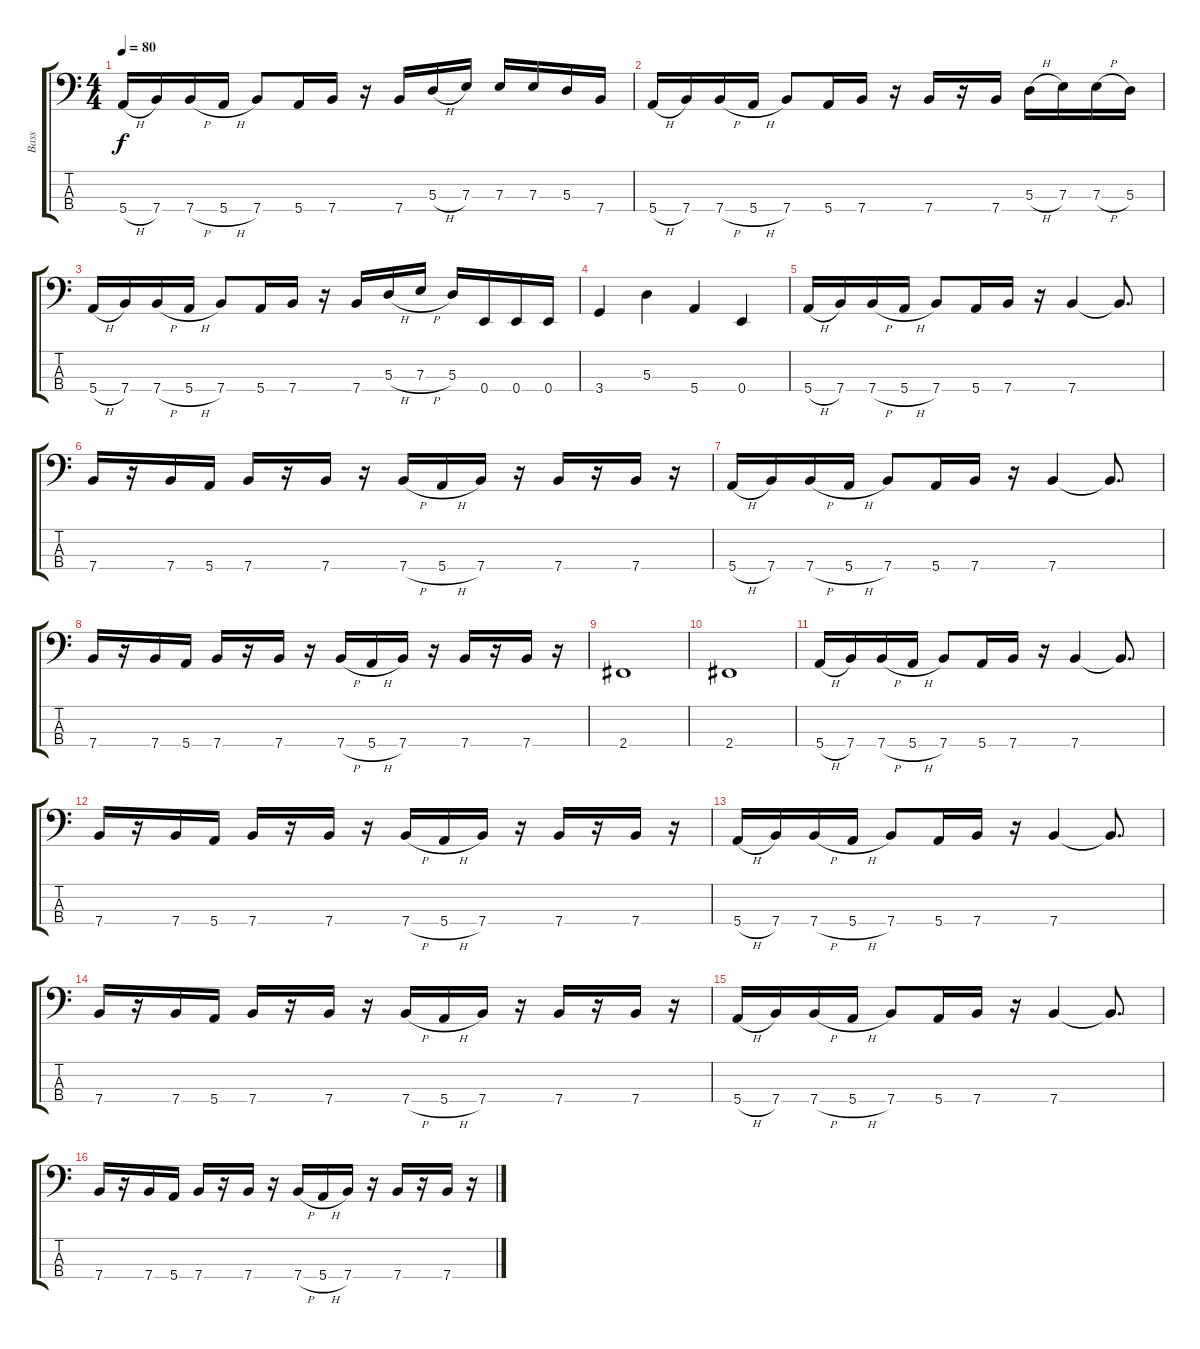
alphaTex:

\track ("Bass" "Bass") {instrument electricbassfinger}
\staff {score tabs}
\tuning (G2 D2 A1 E1) {hide}
\ts (4 4)
\tempo 80
\clef f4
\ks c
5.4{h}.16{dy f} 7.4.16 7.4{h}.16 5.4{h}.16 7.4.8 5.4.16 7.4.16 r.16 7.4.16 5.3{h}.16 7.3.16 7.3.16 7.3.16 5.3.16 7.4.16 |
5.4{h}.16 7.4.16 7.4{h}.16 5.4{h}.16 7.4.8 5.4.16 7.4.16 r.16 7.4.16 r.16 7.4.16 5.3{h}.16 7.3.16 7.3{h}.16 5.3.16 |
5.4{h}.16 7.4.16 7.4{h}.16 5.4{h}.16 7.4.8 5.4.16 7.4.16 r.16 7.4.16 5.3{h}.16 7.3{h}.16 5.3.16 0.4.16 0.4.16 0.4.16 |
3.4.4 5.3.4 5.4.4 0.4.4 |
5.4{h}.16 7.4.16 7.4{h}.16 5.4{h}.16 7.4.8 5.4.16 7.4.16 r.16 7.4.4 7.4{t}.8{d} |
7.4.16 r.16 7.4.16 5.4.16 7.4.16 r.16 7.4.16 r.16 7.4{h}.16 5.4{h}.16 7.4.16 r.16 7.4.16 r.16 7.4.16 r.16 |
5.4{h}.16 7.4.16 7.4{h}.16 5.4{h}.16 7.4.8 5.4.16 7.4.16 r.16 7.4.4 7.4{t}.8{d} |
7.4.16 r.16 7.4.16 5.4.16 7.4.16 r.16 7.4.16 r.16 7.4{h}.16 5.4{h}.16 7.4.16 r.16 7.4.16 r.16 7.4.16 r.16 |
2.4.1 |
2.4.1 |
5.4{h}.16 7.4.16 7.4{h}.16 5.4{h}.16 7.4.8 5.4.16 7.4.16 r.16 7.4.4 7.4{t}.8{d} |
7.4.16 r.16 7.4.16 5.4.16 7.4.16 r.16 7.4.16 r.16 7.4{h}.16 5.4{h}.16 7.4.16 r.16 7.4.16 r.16 7.4.16 r.16 |
5.4{h}.16 7.4.16 7.4{h}.16 5.4{h}.16 7.4.8 5.4.16 7.4.16 r.16 7.4.4 7.4{t}.8{d} |
7.4.16 r.16 7.4.16 5.4.16 7.4.16 r.16 7.4.16 r.16 7.4{h}.16 5.4{h}.16 7.4.16 r.16 7.4.16 r.16 7.4.16 r.16 |
5.4{h}.16 7.4.16 7.4{h}.16 5.4{h}.16 7.4.8 5.4.16 7.4.16 r.16 7.4.4 7.4{t}.8{d} |
7.4.16 r.16 7.4.16 5.4.16 7.4.16 r.16 7.4.16 r.16 7.4{h}.16 5.4{h}.16 7.4.16 r.16 7.4.16 r.16 7.4.16 r.16
